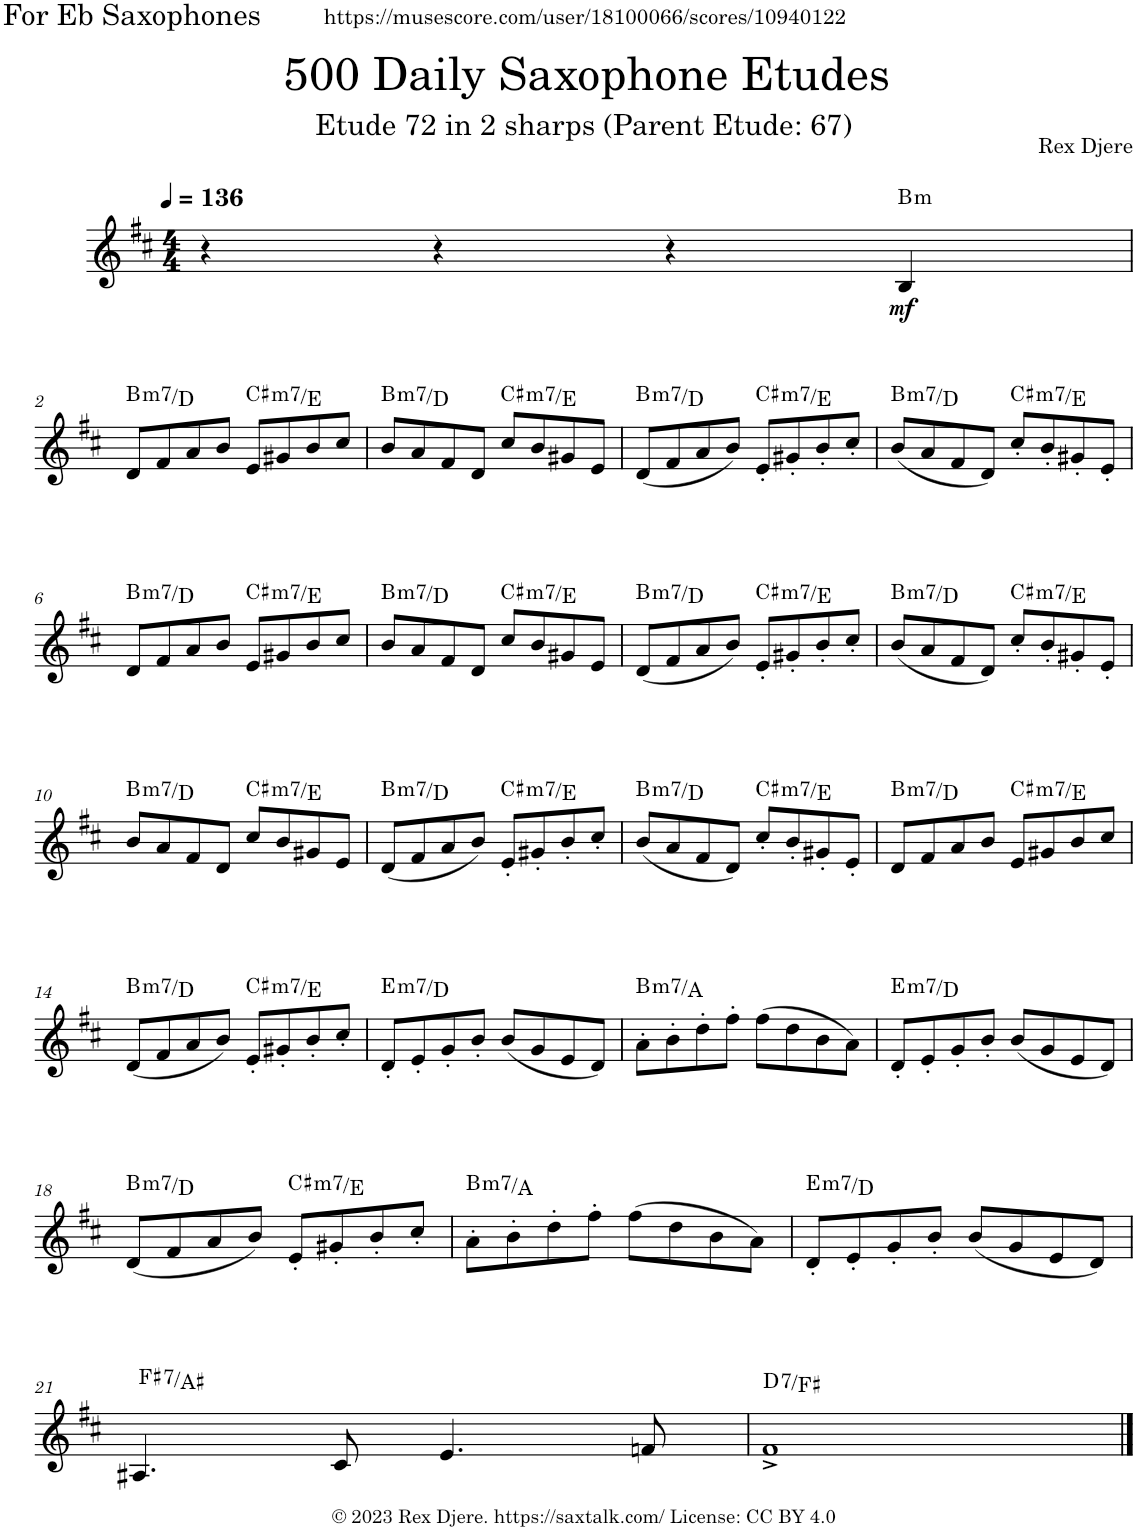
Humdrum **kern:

**kern	**dynam	**harte
*part1	*part1	*part1
*staff1	*staff1	*
*I"Alto Saxophone	*	*
*I'A. Sax.	*	*
*clefG2	*	*
*Trd5c9	*	*
*k[f#c#]	*	*
*M4/4	*	*
*MM136	*	*
=1	=1	=1
4r	.	.
4r	.	.
4r	.	.
!	!LO:DY:b	!LO:H:kt=m
4B/	mf	B:min
!!LO:LB:g=z
=2	=2	=2
!	!	!LO:H:kt=m7
8d/L	.	B:min7/b3
8f#/	.	.
8a/	.	.
8b/J	.	.
!	!	!LO:H:kt=m7
8e/L	.	C#:min7/b3
8g#X/	.	.
8b/	.	.
8cc#/J	.	.
=3	=3	=3
!	!	!LO:H:kt=m7
8b/L	.	B:min7/b3
8a/	.	.
8f#/	.	.
8d/J	.	.
!	!	!LO:H:kt=m7
8cc#/L	.	C#:min7/b3
8b/	.	.
8g#X/	.	.
8e/J	.	.
=4	=4	=4
!	!	!LO:H:kt=m7
(8d/L	.	B:min7/b3
8f#/	.	.
8a/	.	.
8b/J)	.	.
!	!	!LO:H:kt=m7
8e'/L	.	C#:min7/b3
8g#X'/	.	.
8b'/	.	.
8cc#'/J	.	.
=5	=5	=5
!	!	!LO:H:kt=m7
(8b/L	.	B:min7/b3
8a/	.	.
8f#/	.	.
8d/J)	.	.
!	!	!LO:H:kt=m7
8cc#'/L	.	C#:min7/b3
8b'/	.	.
8g#X'/	.	.
8e'/J	.	.
!!LO:LB:g=z
=6	=6	=6
!	!	!LO:H:kt=m7
8d/L	.	B:min7/b3
8f#/	.	.
8a/	.	.
8b/J	.	.
!	!	!LO:H:kt=m7
8e/L	.	C#:min7/b3
8g#X/	.	.
8b/	.	.
8cc#/J	.	.
=7	=7	=7
!	!	!LO:H:kt=m7
8b/L	.	B:min7/b3
8a/	.	.
8f#/	.	.
8d/J	.	.
!	!	!LO:H:kt=m7
8cc#/L	.	C#:min7/b3
8b/	.	.
8g#X/	.	.
8e/J	.	.
=8	=8	=8
!	!	!LO:H:kt=m7
(8d/L	.	B:min7/b3
8f#/	.	.
8a/	.	.
8b/J)	.	.
!	!	!LO:H:kt=m7
8e'/L	.	C#:min7/b3
8g#X'/	.	.
8b'/	.	.
8cc#'/J	.	.
=9	=9	=9
!	!	!LO:H:kt=m7
(8b/L	.	B:min7/b3
8a/	.	.
8f#/	.	.
8d/J)	.	.
!	!	!LO:H:kt=m7
8cc#'/L	.	C#:min7/b3
8b'/	.	.
8g#X'/	.	.
8e'/J	.	.
!!LO:LB:g=z
=10	=10	=10
!	!	!LO:H:kt=m7
8b/L	.	B:min7/b3
8a/	.	.
8f#/	.	.
8d/J	.	.
!	!	!LO:H:kt=m7
8cc#/L	.	C#:min7/b3
8b/	.	.
8g#X/	.	.
8e/J	.	.
=11	=11	=11
!	!	!LO:H:kt=m7
(8d/L	.	B:min7/b3
8f#/	.	.
8a/	.	.
8b/J)	.	.
!	!	!LO:H:kt=m7
8e'/L	.	C#:min7/b3
8g#X'/	.	.
8b'/	.	.
8cc#'/J	.	.
=12	=12	=12
!	!	!LO:H:kt=m7
(8b/L	.	B:min7/b3
8a/	.	.
8f#/	.	.
8d/J)	.	.
!	!	!LO:H:kt=m7
8cc#'/L	.	C#:min7/b3
8b'/	.	.
8g#X'/	.	.
8e'/J	.	.
=13	=13	=13
!	!	!LO:H:kt=m7
8d/L	.	B:min7/b3
8f#/	.	.
8a/	.	.
8b/J	.	.
!	!	!LO:H:kt=m7
8e/L	.	C#:min7/b3
8g#X/	.	.
8b/	.	.
8cc#/J	.	.
!!LO:LB:g=z
=14	=14	=14
!	!	!LO:H:kt=m7
(8d/L	.	B:min7/b3
8f#/	.	.
8a/	.	.
8b/J)	.	.
!	!	!LO:H:kt=m7
8e'/L	.	C#:min7/b3
8g#X'/	.	.
8b'/	.	.
8cc#'/J	.	.
=15	=15	=15
!	!	!LO:H:kt=m7
8d'/L	.	E:min7/b7
8e'/	.	.
8g'/	.	.
8b'/J	.	.
(8b/L	.	.
8g/	.	.
8e/	.	.
8d/J)	.	.
=16	=16	=16
!	!	!LO:H:kt=m7
8a'\L	.	B:min7/b7
8b'\	.	.
8dd'\	.	.
8ff#'\J	.	.
(8ff#\L	.	.
8dd\	.	.
8b\	.	.
8a\J)	.	.
=17	=17	=17
!	!	!LO:H:kt=m7
8d'/L	.	E:min7/b7
8e'/	.	.
8g'/	.	.
8b'/J	.	.
(8b/L	.	.
8g/	.	.
8e/	.	.
8d/J)	.	.
!!LO:LB:g=z
=18	=18	=18
!	!	!LO:H:kt=m7
(8d/L	.	B:min7/b3
8f#/	.	.
8a/	.	.
8b/J)	.	.
!	!	!LO:H:kt=m7
8e'/L	.	C#:min7/b3
8g#X'/	.	.
8b'/	.	.
8cc#'/J	.	.
=19	=19	=19
!	!	!LO:H:kt=m7
8a'\L	.	B:min7/b7
8b'\	.	.
8dd'\	.	.
8ff#'\J	.	.
(8ff#\L	.	.
8dd\	.	.
8b\	.	.
8a\J)	.	.
=20	=20	=20
!	!	!LO:H:kt=m7
8d'/L	.	E:min7/b7
8e'/	.	.
8g'/	.	.
8b'/J	.	.
(8b/L	.	.
8g/	.	.
8e/	.	.
8d/J)	.	.
!!LO:LB:g=z
=21	=21	=21
!	!	!LO:H:kt=7
4.A#X/	.	F#:7/3
8c#/	.	.
4.e/	.	.
8fn/	.	.
=22	=22	=22
!	!	!LO:H:kt=7
1f#^	.	D:7/3
==	==	==
*-	*-	*-
